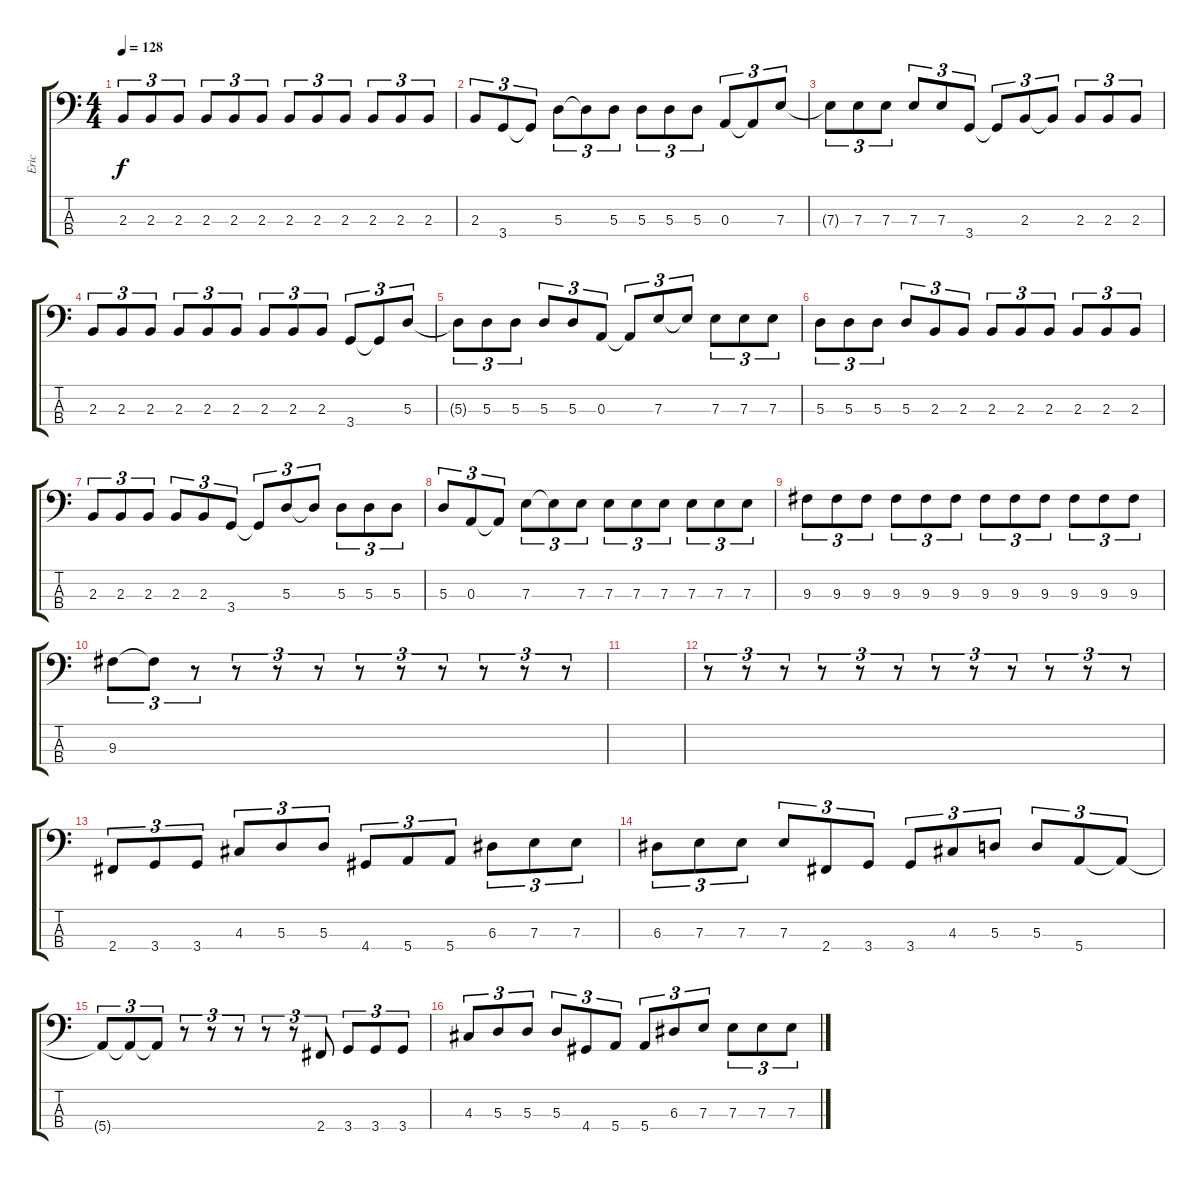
\track ("Eric" "Eric") {instrument electricbasspick}
\staff {score tabs}
\tuning (G2 D2 A1 E1) {hide}
\ts (4 4)
\tempo 128
\clef f4
\ks c
2.3.8{tu (3 2) dy f} 2.3.8{tu (3 2)} 2.3.8{tu (3 2)} 2.3.8{tu (3 2)} 2.3.8{tu (3 2)} 2.3.8{tu (3 2)} 2.3.8{tu (3 2)} 2.3.8{tu (3 2)} 2.3.8{tu (3 2)} 2.3.8{tu (3 2)} 2.3.8{tu (3 2)} 2.3.8{tu (3 2)} |
2.3.8{tu (3 2)} 3.4.8{tu (3 2)} 3.4{t}.8{tu (3 2)} 5.3.8{tu (3 2)} 5.3{t}.8{tu (3 2)} 5.3.8{tu (3 2)} 5.3.8{tu (3 2)} 5.3.8{tu (3 2)} 5.3.8{tu (3 2)} 0.3.8{tu (3 2)} 0.3{t}.8{tu (3 2)} 7.3.8{tu (3 2)} |
7.3{t}.8{tu (3 2)} 7.3.8{tu (3 2)} 7.3.8{tu (3 2)} 7.3.8{tu (3 2)} 7.3.8{tu (3 2)} 3.4.8{tu (3 2)} 3.4{t}.8{tu (3 2)} 2.3.8{tu (3 2)} 2.3{t}.8{tu (3 2)} 2.3.8{tu (3 2)} 2.3.8{tu (3 2)} 2.3.8{tu (3 2)} |
2.3.8{tu (3 2)} 2.3.8{tu (3 2)} 2.3.8{tu (3 2)} 2.3.8{tu (3 2)} 2.3.8{tu (3 2)} 2.3.8{tu (3 2)} 2.3.8{tu (3 2)} 2.3.8{tu (3 2)} 2.3.8{tu (3 2)} 3.4.8{tu (3 2)} 3.4{t}.8{tu (3 2)} 5.3.8{tu (3 2)} |
5.3{t}.8{tu (3 2)} 5.3.8{tu (3 2)} 5.3.8{tu (3 2)} 5.3.8{tu (3 2)} 5.3.8{tu (3 2)} 0.3.8{tu (3 2)} 0.3{t}.8{tu (3 2)} 7.3.8{tu (3 2)} 7.3{t}.8{tu (3 2)} 7.3.8{tu (3 2)} 7.3.8{tu (3 2)} 7.3.8{tu (3 2)} |
5.3.8{tu (3 2)} 5.3.8{tu (3 2)} 5.3.8{tu (3 2)} 5.3.8{tu (3 2)} 2.3.8{tu (3 2)} 2.3.8{tu (3 2)} 2.3.8{tu (3 2)} 2.3.8{tu (3 2)} 2.3.8{tu (3 2)} 2.3.8{tu (3 2)} 2.3.8{tu (3 2)} 2.3.8{tu (3 2)} |
2.3.8{tu (3 2)} 2.3.8{tu (3 2)} 2.3.8{tu (3 2)} 2.3.8{tu (3 2)} 2.3.8{tu (3 2)} 3.4.8{tu (3 2)} 3.4{t}.8{tu (3 2)} 5.3.8{tu (3 2)} 5.3{t}.8{tu (3 2)} 5.3.8{tu (3 2)} 5.3.8{tu (3 2)} 5.3.8{tu (3 2)} |
5.3.8{tu (3 2)} 0.3.8{tu (3 2)} 0.3{t}.8{tu (3 2)} 7.3.8{tu (3 2)} 7.3{t}.8{tu (3 2)} 7.3.8{tu (3 2)} 7.3.8{tu (3 2)} 7.3.8{tu (3 2)} 7.3.8{tu (3 2)} 7.3.8{tu (3 2)} 7.3.8{tu (3 2)} 7.3.8{tu (3 2)} |
9.3.8{tu (3 2)} 9.3.8{tu (3 2)} 9.3.8{tu (3 2)} 9.3.8{tu (3 2)} 9.3.8{tu (3 2)} 9.3.8{tu (3 2)} 9.3.8{tu (3 2)} 9.3.8{tu (3 2)} 9.3.8{tu (3 2)} 9.3.8{tu (3 2)} 9.3.8{tu (3 2)} 9.3.8{tu (3 2)} |
9.3.8{tu (3 2)} 9.3{t}.8{tu (3 2)} r.8{tu (3 2)} r.8{tu (3 2)} r.8{tu (3 2)} r.8{tu (3 2)} r.8{tu (3 2)} r.8{tu (3 2)} r.8{tu (3 2)} r.8{tu (3 2)} r.8{tu (3 2)} r.8{tu (3 2)} |
|
r.8{tu (3 2)} r.8{tu (3 2)} r.8{tu (3 2)} r.8{tu (3 2)} r.8{tu (3 2)} r.8{tu (3 2)} r.8{tu (3 2)} r.8{tu (3 2)} r.8{tu (3 2)} r.8{tu (3 2)} r.8{tu (3 2)} r.8{tu (3 2)} |
2.4.8{tu (3 2)} 3.4.8{tu (3 2)} 3.4.8{tu (3 2)} 4.3.8{tu (3 2)} 5.3.8{tu (3 2)} 5.3.8{tu (3 2)} 4.4.8{tu (3 2)} 5.4.8{tu (3 2)} 5.4.8{tu (3 2)} 6.3.8{tu (3 2)} 7.3.8{tu (3 2)} 7.3.8{tu (3 2)} |
6.3.8{tu (3 2)} 7.3.8{tu (3 2)} 7.3.8{tu (3 2)} 7.3.8{tu (3 2)} 2.4.8{tu (3 2)} 3.4.8{tu (3 2)} 3.4.8{tu (3 2)} 4.3.8{tu (3 2)} 5.3.8{tu (3 2)} 5.3.8{tu (3 2)} 5.4.8{tu (3 2)} 5.4{t}.8{tu (3 2)} |
5.4{t}.8{tu (3 2)} 5.4{t}.8{tu (3 2)} 5.4{t}.8{tu (3 2)} r.8{tu (3 2)} r.8{tu (3 2)} r.8{tu (3 2)} r.8{tu (3 2)} r.8{tu (3 2)} 2.4.8{tu (3 2)} 3.4.8{tu (3 2)} 3.4.8{tu (3 2)} 3.4.8{tu (3 2)} |
4.3.8{tu (3 2)} 5.3.8{tu (3 2)} 5.3.8{tu (3 2)} 5.3.8{tu (3 2)} 4.4.8{tu (3 2)} 5.4.8{tu (3 2)} 5.4.8{tu (3 2)} 6.3.8{tu (3 2)} 7.3.8{tu (3 2)} 7.3.8{tu (3 2)} 7.3.8{tu (3 2)} 7.3.8{tu (3 2)}
